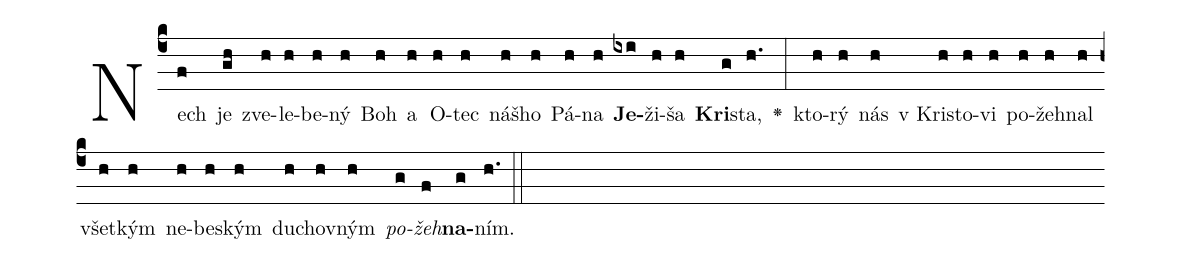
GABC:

%%
(c4)Nech(f) je(gh) zve(h)le(h)be(h)ný(h) Boh(h) a(h) O(h)tec(h) náš(h)ho(h) Pá(h)na(h) <b>Je</b>(ixi)ži(h)ša(h) <b>Kri</b>(g)sta,(h.)
<v>\greheightstar</v>(:)
kto(h)rý(h) nás(h)  v Kri(h)sto(h)vi(h) po(h)žeh(h)nal(h)  všet(h)kým(h) ne(h)bes(h)kým(h) du(h)chov(h)ným(h) <i>po(g)žeh</i>(f)<b>na</b>(g)ním.(h.) (::)
